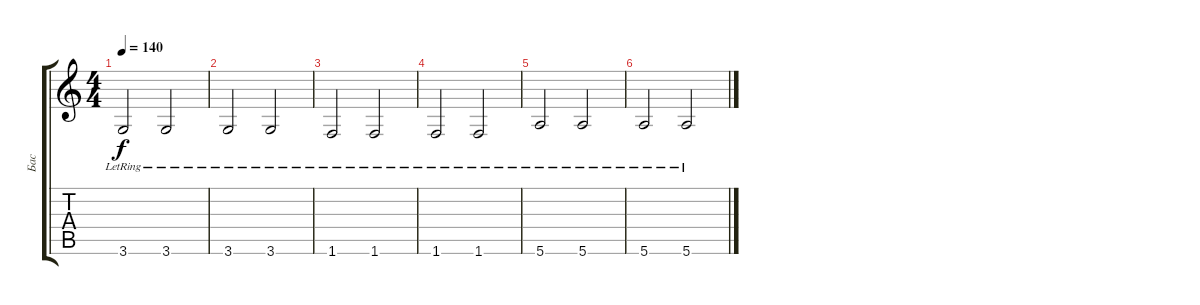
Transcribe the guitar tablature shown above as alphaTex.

\track ("Бас" "Бас") {instrument electricguitarjazz}
\staff {score tabs}
\tuning (E4 B3 G3 D3 A2 E2) {hide}
\ts (4 4)
\tempo 140
\clef g2
\ks c
3.6{lr}.2{dy f} 3.6{lr}.2 |
3.6{lr}.2 3.6{lr}.2 |
1.6{lr}.2 1.6{lr}.2 |
1.6{lr}.2 1.6{lr}.2 |
5.6{lr}.2 5.6{lr}.2 |
5.6{lr}.2 5.6{lr}.2
